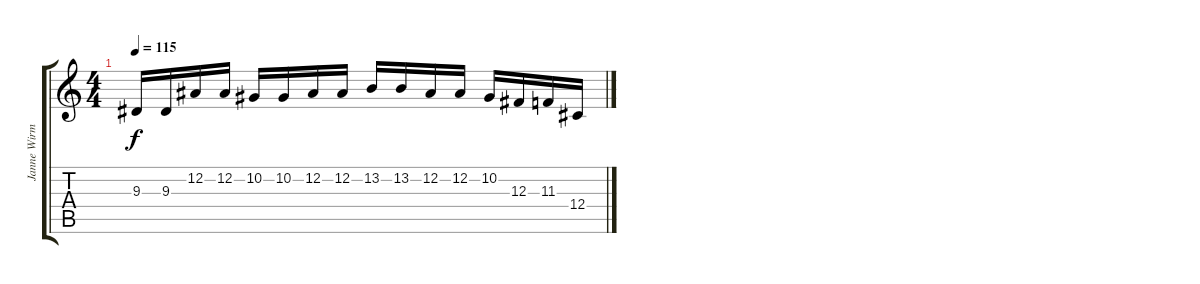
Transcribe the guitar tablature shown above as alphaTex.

\track ("Janne Wirman (Keyboards)" "Janne Wirm") {instrument lead1square}
\staff {score tabs}
\tuning (Eb4 Bb3 Gb3 Db3 Ab2 Eb2) {hide}
\ts (4 4)
\tempo 115
\clef g2
\ks c
9.3.16{dy f} 9.3.16 12.2.16 12.2.16 10.2.16 10.2.16 12.2.16 12.2.16 13.2.16 13.2.16 12.2.16 12.2.16 10.2.16 12.3.16 11.3.16 12.4.16
